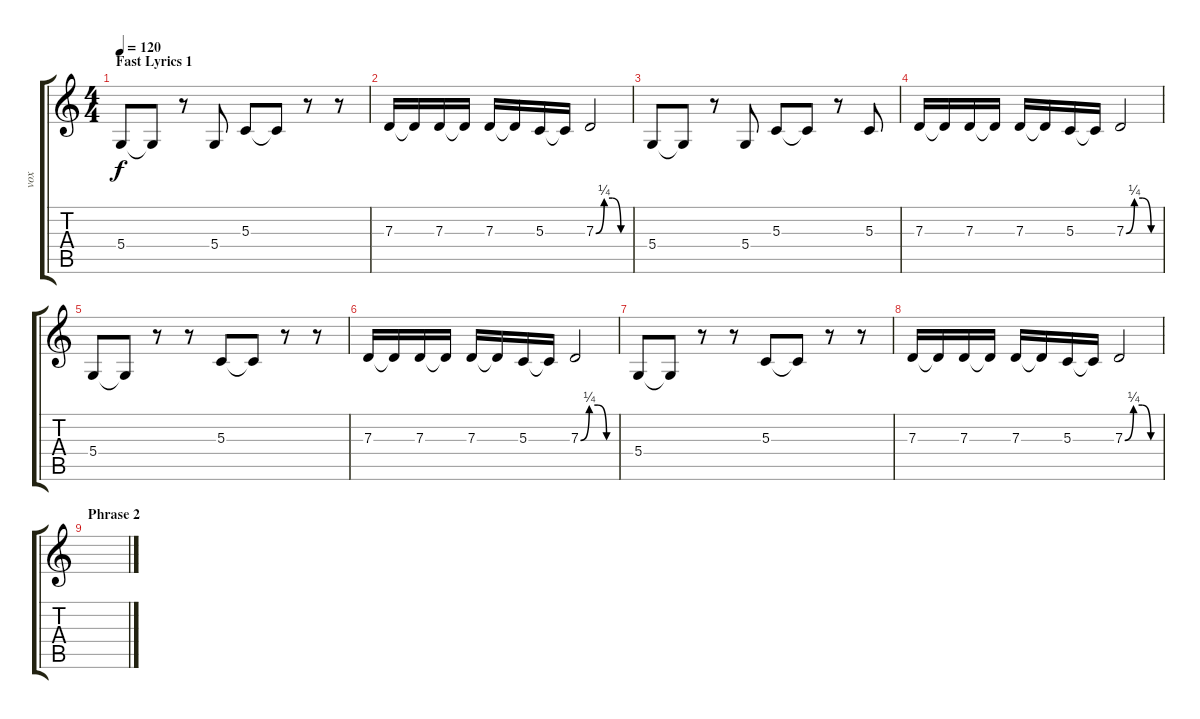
\track ("vox" "vox") {instrument altosax}
\staff {score tabs}
\tuning (E4 B3 G3 D3 A2 E2) {hide}
\ts (4 4)
\section ("" "Fast Lyrics 1")
\tempo 120
\clef g2
\ks c
5.4.8{dy f} 5.4{t}.8 r.8 5.4.8 5.3.8 5.3{t}.8 r.8 r.8 |
7.3.16 7.3{t}.16 7.3.16 7.3{t}.16 7.3.16 7.3{t}.16 5.3.16 5.3{t}.16 7.3{be (custom 0 0 15 1 30 1 45 0 60 0)}.2 |
5.4.8 5.4{t}.8 r.8 5.4.8 5.3.8 5.3{t}.8 r.8 5.3.8 |
7.3.16 7.3{t}.16 7.3.16 7.3{t}.16 7.3.16 7.3{t}.16 5.3.16 5.3{t}.16 7.3{be (custom 0 0 15 1 30 1 45 0 60 0)}.2 |
5.4.8 5.4{t}.8 r.8 r.8 5.3.8 5.3{t}.8 r.8 r.8 |
7.3.16 7.3{t}.16 7.3.16 7.3{t}.16 7.3.16 7.3{t}.16 5.3.16 5.3{t}.16 7.3{be (custom 0 0 15 1 30 1 45 0 60 0)}.2 |
5.4.8 5.4{t}.8 r.8 r.8 5.3.8 5.3{t}.8 r.8 r.8 |
7.3.16 7.3{t}.16 7.3.16 7.3{t}.16 7.3.16 7.3{t}.16 5.3.16 5.3{t}.16 7.3{be (custom 0 0 15 1 30 1 45 0 60 0)}.2 |
\section ("" "Phrase 2")
